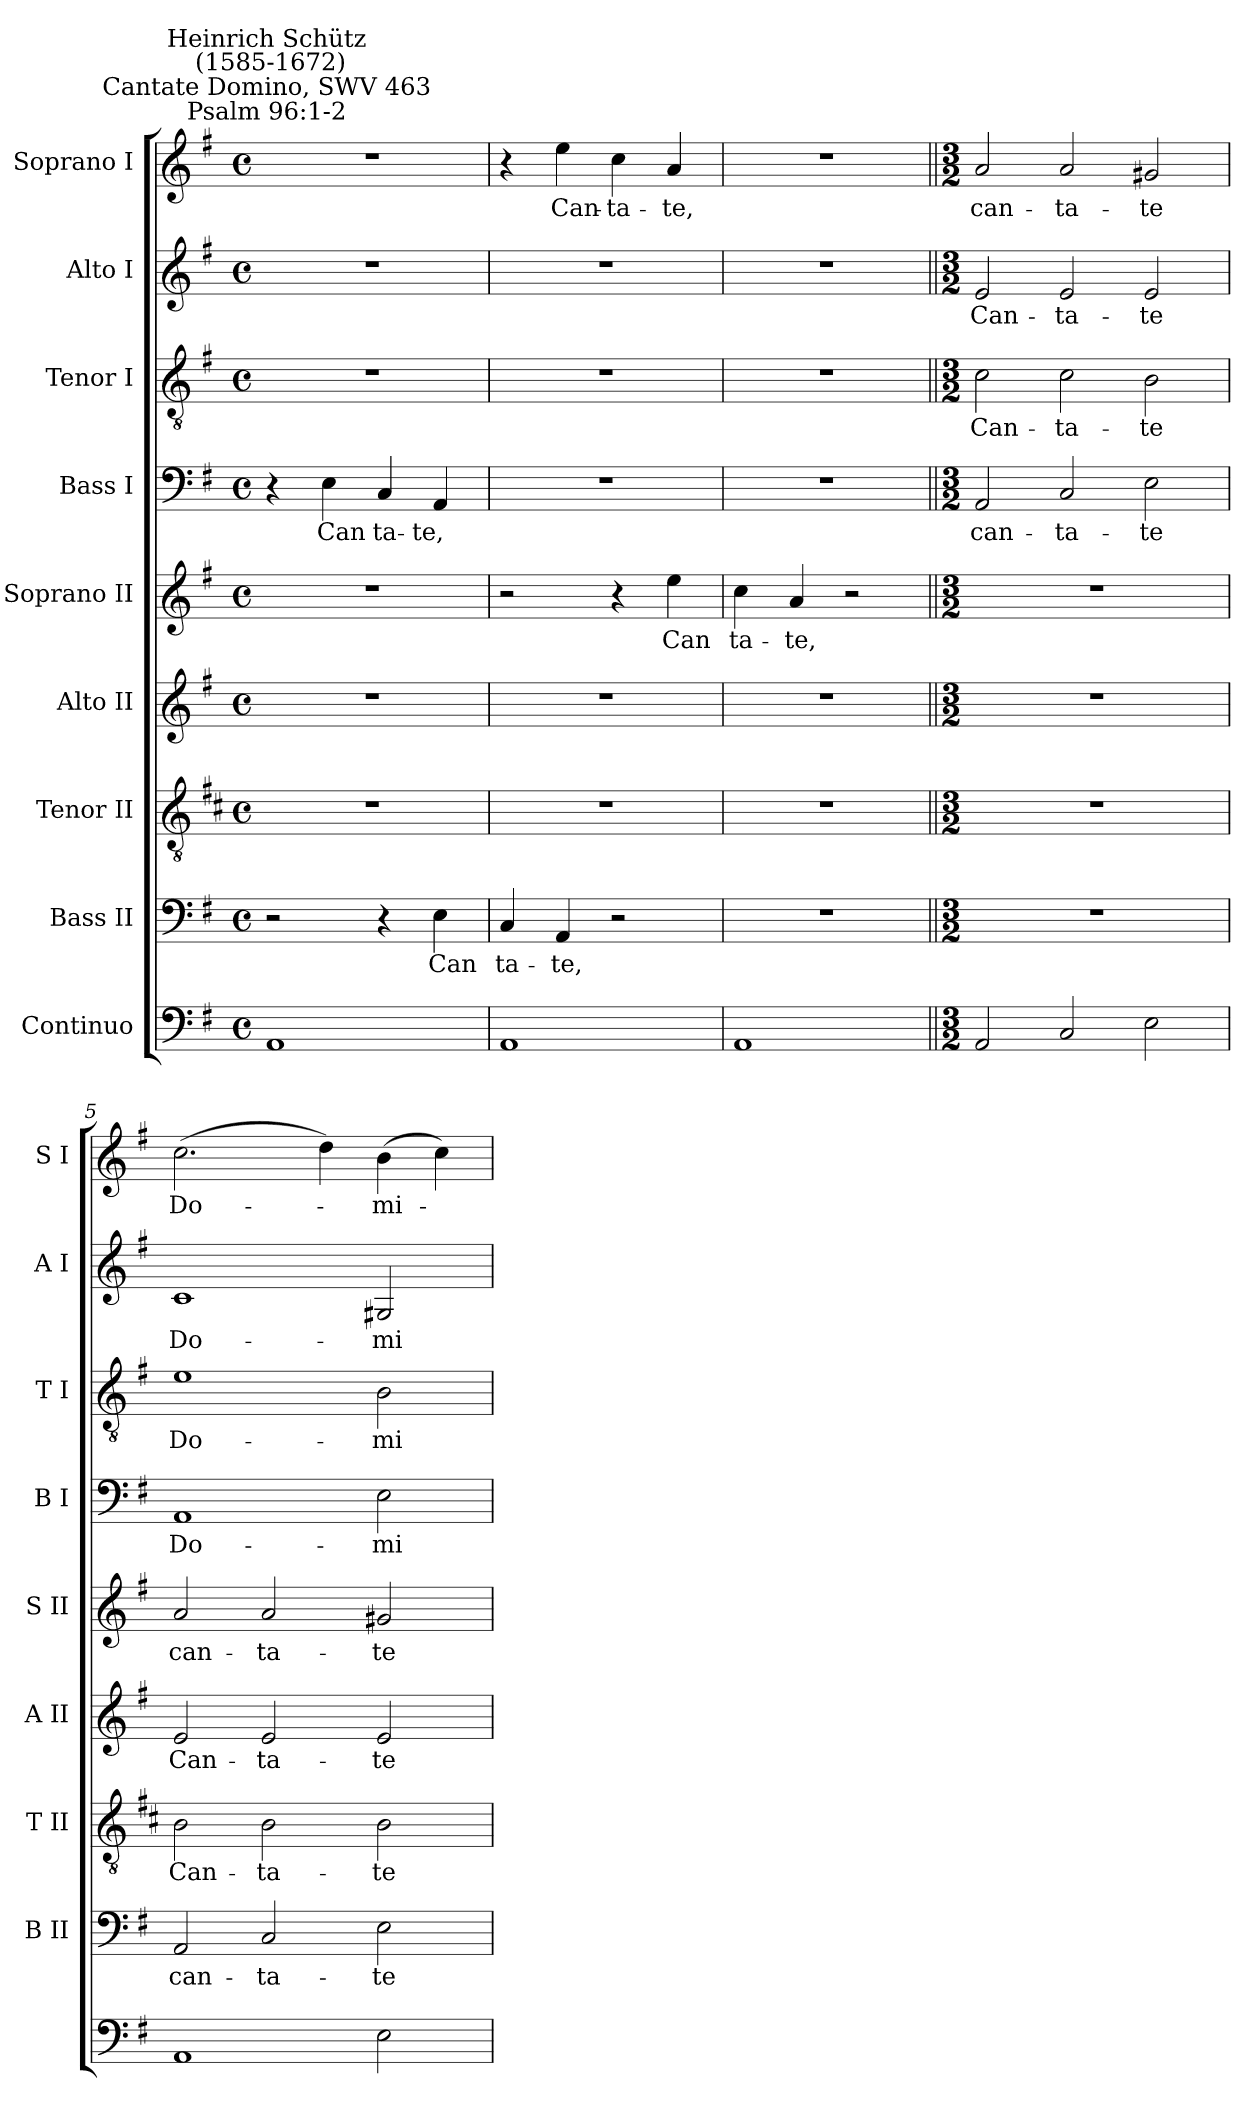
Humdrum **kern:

**kern	**kern	**text	**kern	**text	**kern	**text	**kern	**text	**kern	**text	**kern	**text	**kern	**text	**kern	**text
*part9	*part8	*part8	*part7	*part7	*part6	*part6	*part5	*part5	*part4	*part4	*part3	*part3	*part2	*part2	*part1	*part1
*staff9	*staff8	*staff8	*staff7	*staff7	*staff6	*staff6	*staff5	*staff5	*staff4	*staff4	*staff3	*staff3	*staff2	*staff2	*staff1	*staff1
*I"Continuo	*I"Bass II	*	*I"Tenor II	*	*I"Alto II	*	*I"Soprano II	*	*I"Bass I	*	*I"Tenor I	*	*I"Alto I	*	*I"Soprano I	*
*	*I'B II	*	*I'T II	*	*I'A II	*	*I'S II	*	*I'B I	*	*I'T I	*	*I'A I	*	*I'S I	*
*clefF4	*clefF4	*	*clefGv2	*	*clefG2	*	*clefG2	*	*clefF4	*	*clefGv2	*	*clefG2	*	*clefG2	*
*	*	*	*ITrd4c7	*	*	*	*	*	*	*	*	*	*	*	*	*
*k[f#]	*k[f#]	*	*k[f#]	*	*k[f#]	*	*k[f#]	*	*k[f#]	*	*k[f#]	*	*k[f#]	*	*k[f#]	*
*G:	*G:	*	*G:	*	*G:	*	*G:	*	*G:	*	*G:	*	*G:	*	*G:	*
*M4/4	*M4/4	*	*M4/4	*	*M4/4	*	*M4/4	*	*M4/4	*	*M4/4	*	*M4/4	*	*M4/4	*
*met(c)	*met(c)	*	*met(c)	*	*met(c)	*	*met(c)	*	*met(c)	*	*met(c)	*	*met(c)	*	*met(c)	*
=1	=1	=1	=1	=1	=1	=1	=1	=1	=1	=1	=1	=1	=1	=1	=1	=1
!	!	!	!	!	!	!	!	!	!	!	!	!	!	!	!LO:TX:a:cj:t=Psalm 96&colon;1-2	!
!	!	!	!	!	!	!	!	!	!	!	!	!	!	!	!LO:TX:a:cj:t=Cantate Domino, SWV 463	!
!	!	!	!	!	!	!	!	!	!	!	!	!	!	!	!LO:TX:a:cj:t=Heinrich Schütz\n (1585-1672)	!
1AA	2r	.	1r	.	1r	.	1r	.	4r	.	1r	.	1r	.	1r	.
!	!	!	!	!	!	!	!	!	!	!LO:LY:b	!	!	!	!	!	!
.	.	.	.	.	.	.	.	.	4E	Can	.	.	.	.	.	.
!	!	!	!	!	!	!	!	!	!	!LO:LY:b	!	!	!	!	!	!
.	4r	.	.	.	.	.	.	.	4C	ta-	.	.	.	.	.	.
!	!	!LO:LY:b	!	!	!	!	!	!	!	!LO:LY:b	!	!	!	!	!	!
.	4E	Can	.	.	.	.	.	.	4AA	-te,	.	.	.	.	.	.
=2	=2	=2	=2	=2	=2	=2	=2	=2	=2	=2	=2	=2	=2	=2	=2	=2
!	!	!LO:LY:b	!	!	!	!	!	!	!	!	!	!	!	!	!	!
1AA	4C	ta-	1r	.	1r	.	2r	.	1r	.	1r	.	1r	.	4r	.
!	!	!LO:LY:b	!	!	!	!	!	!	!	!	!	!	!	!	!	!LO:LY:b
.	4AA	-te,	.	.	.	.	.	.	.	.	.	.	.	.	4ee	Can-
!	!	!	!	!	!	!	!	!	!	!	!	!	!	!	!	!LO:LY:b
.	2r	.	.	.	.	.	4r	.	.	.	.	.	.	.	4cc	-ta-
!	!	!	!	!	!	!	!	!LO:LY:b	!	!	!	!	!	!	!	!LO:LY:b
.	.	.	.	.	.	.	4ee	Can	.	.	.	.	.	.	4a	-te,
=3	=3	=3	=3	=3	=3	=3	=3	=3	=3	=3	=3	=3	=3	=3	=3	=3
!	!	!	!	!	!	!	!	!LO:LY:b	!	!	!	!	!	!	!	!
1AA	1r	.	1r	.	1r	.	4cc	ta-	1r	.	1r	.	1r	.	1r	.
!	!	!	!	!	!	!	!	!LO:LY:b	!	!	!	!	!	!	!	!
.	.	.	.	.	.	.	4a	-te,	.	.	.	.	.	.	.	.
.	.	.	.	.	.	.	2r	.	.	.	.	.	.	.	.	.
=4||	=4||	=4||	=4||	=4||	=4||	=4||	=4||	=4||	=4||	=4||	=4||	=4||	=4||	=4||	=4||	=4||
*M3/2	*M3/2	*	*M3/2	*	*M3/2	*	*M3/2	*	*M3/2	*	*M3/2	*	*M3/2	*	*M3/2	*
!	!LO:N:vis=1	!	!LO:N:vis=1	!	!LO:N:vis=1	!	!LO:N:vis=1	!	!	!LO:LY:b	!	!LO:LY:b	!	!LO:LY:b	!	!LO:LY:b
2AA	1.r	.	1.r	.	1.r	.	1.r	.	2AA	can-	2c	Can-	2e	Can-	2a	can-
!	!	!	!	!	!	!	!	!	!	!LO:LY:b	!	!LO:LY:b	!	!LO:LY:b	!	!LO:LY:b
2C	.	.	.	.	.	.	.	.	2C	-ta-	2c	-ta-	2e	-ta-	2a	-ta-
!	!	!	!	!	!	!	!	!	!	!LO:LY:b	!	!LO:LY:b	!	!LO:LY:b	!	!LO:LY:b
2E	.	.	.	.	.	.	.	.	2E	-te	2B	-te	2e	-te	2g#X	-te
=5	=5	=5	=5	=5	=5	=5	=5	=5	=5	=5	=5	=5	=5	=5	=5	=5
!	!	!LO:LY:b	!	!LO:LY:b	!	!LO:LY:b	!	!LO:LY:b	!	!LO:LY:b	!	!LO:LY:b	!	!LO:LY:b	!	!LO:LY:b
1AA	2AA	can-	2E	Can-	2e	Can-	2a	can-	1AA	Do-	1e	Do-	1c	Do-	(>2.cc	Do-
!	!	!LO:LY:b	!	!LO:LY:b	!	!LO:LY:b	!	!LO:LY:b	!	!	!	!	!	!	!	!
.	2C	-ta-	2E	-ta-	2e	-ta-	2a	-ta-	.	.	.	.	.	.	.	.
.	.	.	.	.	.	.	.	.	.	.	.	.	.	.	4dd)	.
!	!	!LO:LY:b	!	!LO:LY:b	!	!LO:LY:b	!	!LO:LY:b	!	!LO:LY:b	!	!LO:LY:b	!	!LO:LY:b	!	!LO:LY:b
2E	2E	-te	2E	-te	2e	-te	2g#X	-te	2E	-mi-	2B	-mi-	2G#X	-mi-	(>4b	mi-
.	.	.	.	.	.	.	.	.	.	.	.	.	.	.	4cc)	.
=	=	=	=	=	=	=	=	=	=	=	=	=	=	=	=	=
*-	*-	*-	*-	*-	*-	*-	*-	*-	*-	*-	*-	*-	*-	*-	*-	*-
